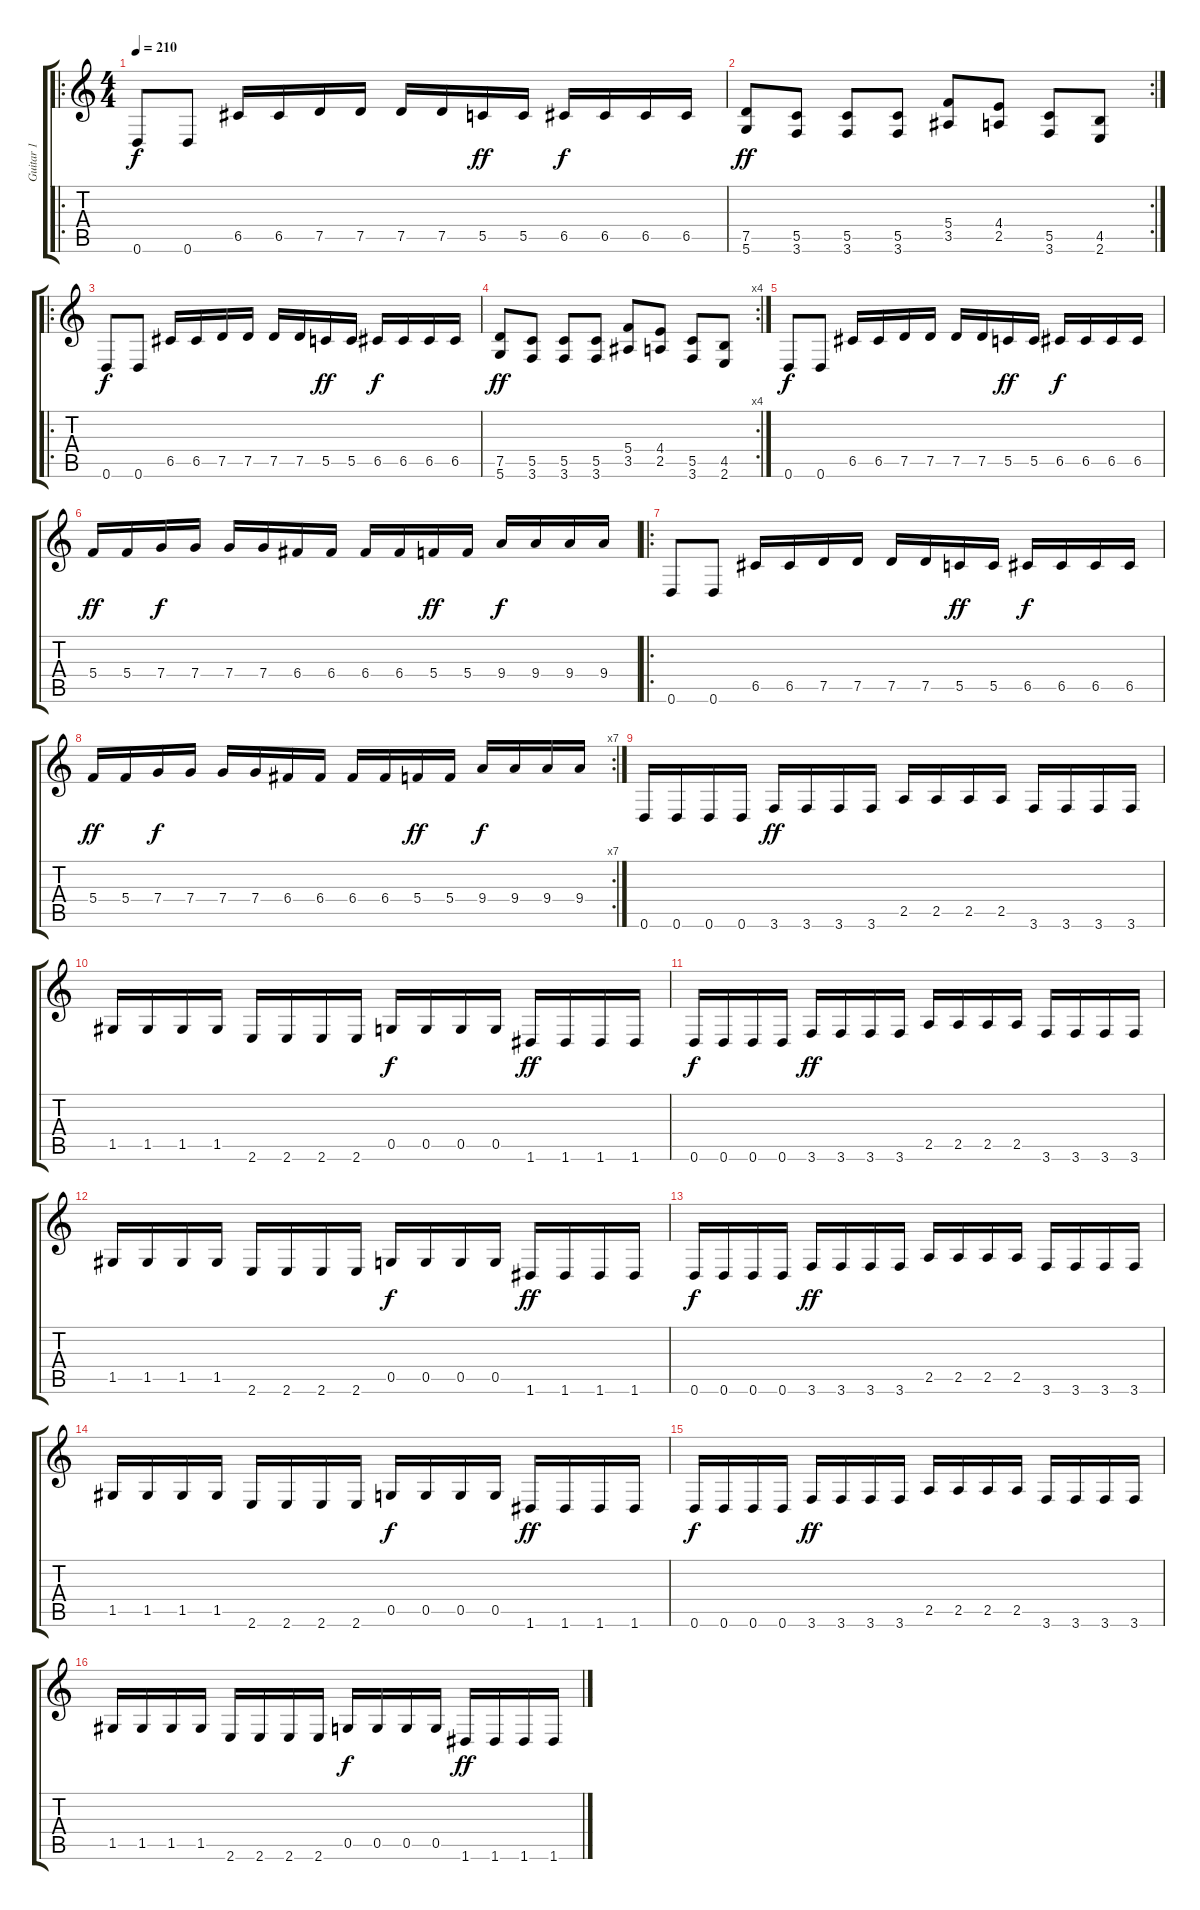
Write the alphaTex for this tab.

\track ("Guitar 1" "Guitar 1") {instrument distortionguitar}
\staff {score tabs}
\tuning (D4 A3 F3 C3 G2 D2) {hide}
\ro
\ts (4 4)
\tempo 210
\clef g2
\ks c
0.6.8{dy f instrument distortionguitar} 0.6.8 6.5.16 6.5.16 7.5.16 7.5.16 7.5.16 7.5.16 5.5.16{dy ff} 5.5.16 6.5.16{dy f} 6.5.16 6.5.16 6.5.16 |
\rc 2
(7.5 5.6).8{dy ff} (5.5 3.6).8 (5.5 3.6).8 (5.5 3.6).8 (5.4 3.5).8 (4.4 2.5).8 (5.5 3.6).8 (4.5 2.6).8 |
\ro
0.6.8{dy f} 0.6.8 6.5.16 6.5.16 7.5.16 7.5.16 7.5.16 7.5.16 5.5.16{dy ff} 5.5.16 6.5.16{dy f} 6.5.16 6.5.16 6.5.16 |
\rc 4
(7.5 5.6).8{dy ff} (5.5 3.6).8 (5.5 3.6).8 (5.5 3.6).8 (5.4 3.5).8 (4.4 2.5).8 (5.5 3.6).8 (4.5 2.6).8 |
0.6.8{dy f} 0.6.8 6.5.16 6.5.16 7.5.16 7.5.16 7.5.16 7.5.16 5.5.16{dy ff} 5.5.16 6.5.16{dy f} 6.5.16 6.5.16 6.5.16 |
5.4.16{dy ff} 5.4.16 7.4.16{dy f} 7.4.16 7.4.16 7.4.16 6.4.16 6.4.16 6.4.16 6.4.16 5.4.16{dy ff} 5.4.16 9.4.16{dy f} 9.4.16 9.4.16 9.4.16 |
\ro
0.6.8 0.6.8 6.5.16 6.5.16 7.5.16 7.5.16 7.5.16 7.5.16 5.5.16{dy ff} 5.5.16 6.5.16{dy f} 6.5.16 6.5.16 6.5.16 |
\rc 7
5.4.16{dy ff} 5.4.16 7.4.16{dy f} 7.4.16 7.4.16 7.4.16 6.4.16 6.4.16 6.4.16 6.4.16 5.4.16{dy ff} 5.4.16 9.4.16{dy f} 9.4.16 9.4.16 9.4.16 |
0.6.16 0.6.16 0.6.16 0.6.16 3.6.16{dy ff} 3.6.16 3.6.16 3.6.16 2.5.16 2.5.16 2.5.16 2.5.16 3.6.16 3.6.16 3.6.16 3.6.16 |
1.5.16 1.5.16 1.5.16 1.5.16 2.6.16 2.6.16 2.6.16 2.6.16 0.5.16{dy f} 0.5.16 0.5.16 0.5.16 1.6.16{dy ff} 1.6.16 1.6.16 1.6.16 |
0.6.16{dy f} 0.6.16 0.6.16 0.6.16 3.6.16{dy ff} 3.6.16 3.6.16 3.6.16 2.5.16 2.5.16 2.5.16 2.5.16 3.6.16 3.6.16 3.6.16 3.6.16 |
1.5.16 1.5.16 1.5.16 1.5.16 2.6.16 2.6.16 2.6.16 2.6.16 0.5.16{dy f} 0.5.16 0.5.16 0.5.16 1.6.16{dy ff} 1.6.16 1.6.16 1.6.16 |
0.6.16{dy f} 0.6.16 0.6.16 0.6.16 3.6.16{dy ff} 3.6.16 3.6.16 3.6.16 2.5.16 2.5.16 2.5.16 2.5.16 3.6.16 3.6.16 3.6.16 3.6.16 |
1.5.16 1.5.16 1.5.16 1.5.16 2.6.16 2.6.16 2.6.16 2.6.16 0.5.16{dy f} 0.5.16 0.5.16 0.5.16 1.6.16{dy ff} 1.6.16 1.6.16 1.6.16 |
0.6.16{dy f} 0.6.16 0.6.16 0.6.16 3.6.16{dy ff} 3.6.16 3.6.16 3.6.16 2.5.16 2.5.16 2.5.16 2.5.16 3.6.16 3.6.16 3.6.16 3.6.16 |
1.5.16 1.5.16 1.5.16 1.5.16 2.6.16 2.6.16 2.6.16 2.6.16 0.5.16{dy f} 0.5.16 0.5.16 0.5.16 1.6.16{dy ff} 1.6.16 1.6.16 1.6.16
